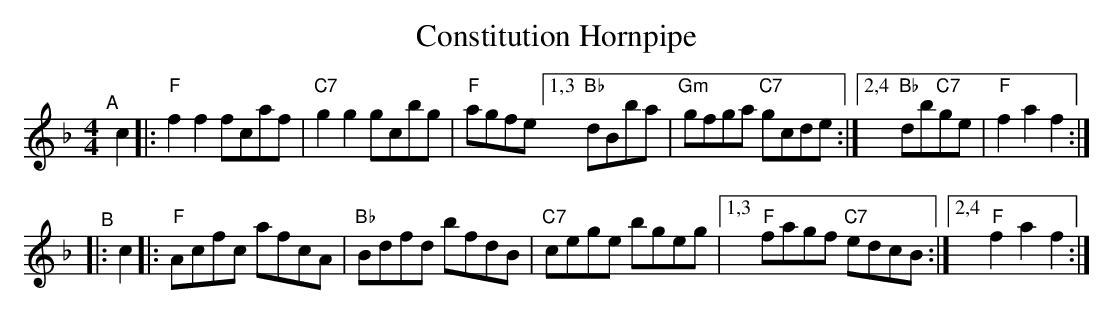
X:1
T: Constitution Hornpipe
M: 4/4
L: 1/8
K: F
"^A"[|] c2 \
|: "F"f2f2 fcaf | "C7"g2g2 gcbg | "F"agfe \
[1,3 "Bb"dBba | "Gm"gfga "C7"gcde :|\
[2,4 "Bb"db"C7"ge | "F"f2a2 f2 :|
"^B"|: c2 \
|: "F"Acfc afcA | "Bb"Bdfd bfdB | "C7"cege bgeg |\
[1,3 "F"fagf "C7"edcB :|[2,4 "F"f2 a2f2 :|
